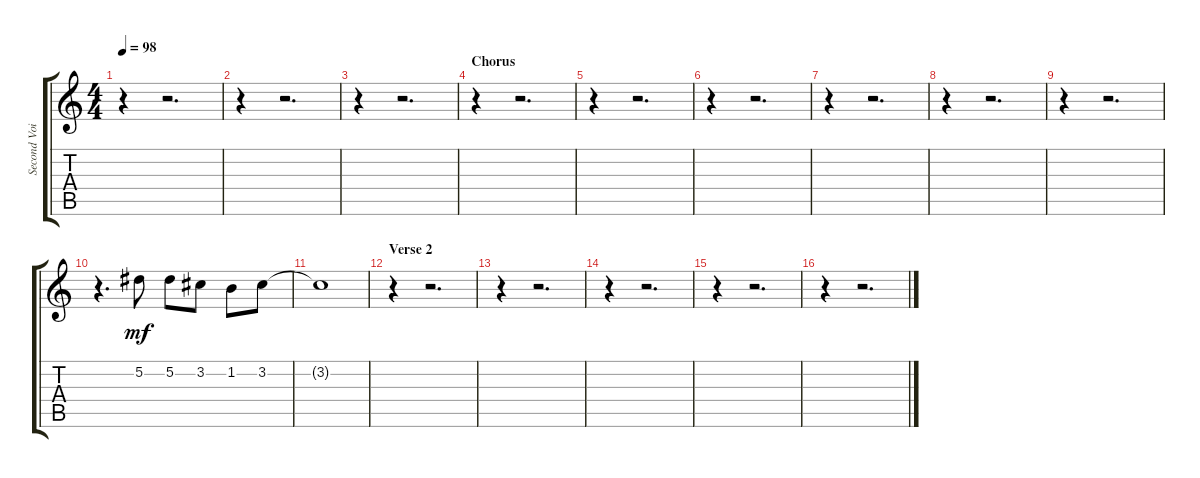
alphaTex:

\track ("Second Voices" "Second Voi") {instrument distortionguitar}
\staff {score tabs}
\tuning (Eb4 Bb3 Gb3 Db3 Ab2 Eb2) {hide}
\ts (4 4)
\tempo 98
\clef g2
\ks c
r.4{dy mf} r.2{d} |
r.4 r.2{d} |
r.4 r.2{d} |
\section ("" "Chorus")
r.4 r.2{d} |
r.4 r.2{d} |
r.4 r.2{d} |
r.4 r.2{d} |
r.4 r.2{d} |
r.4 r.2{d} |
r.4{d} 5.2.8 5.2.8 3.2.8 1.2.8 3.2.8 |
3.2{t}.1 |
\section ("" "Verse 2")
r.4 r.2{d} |
r.4 r.2{d} |
r.4 r.2{d} |
r.4 r.2{d} |
r.4 r.2{d}
